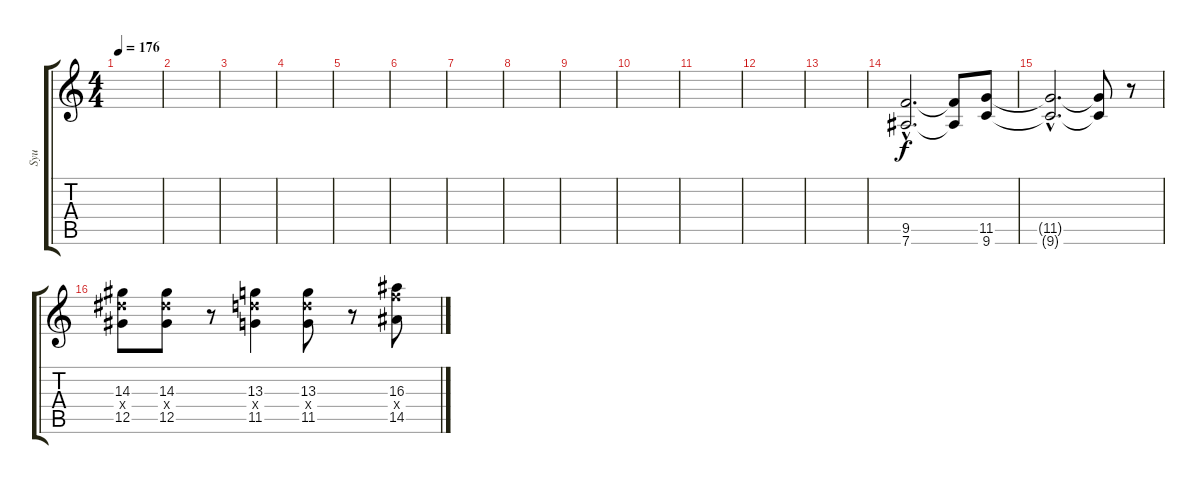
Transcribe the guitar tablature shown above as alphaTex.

\track ("Syu" "Syu") {instrument overdrivenguitar}
\staff {score tabs}
\tuning (Eb4 Bb3 Gb3 Db3 Ab2 Eb2) {hide}
\ts (4 4)
\tempo 176
\clef g2
\ks c
|
|
|
|
|
|
|
|
|
|
|
|
|
(9.5{hac} 7.6{hac}).2{d} (9.5{t} 7.6{t}).8 (11.5 9.6).8 |
(11.5{hac t} 9.6{hac t}).2{d} (11.5{t} 9.6{t}).8 r.8 |
(14.3 14.4{x} 12.5).8 (14.3 14.4{x} 12.5).8 r.8 (13.3 13.4{x} 11.5).4 (13.3 13.4{x} 11.5).8 r.8 (16.3 16.4{x} 14.5).8
